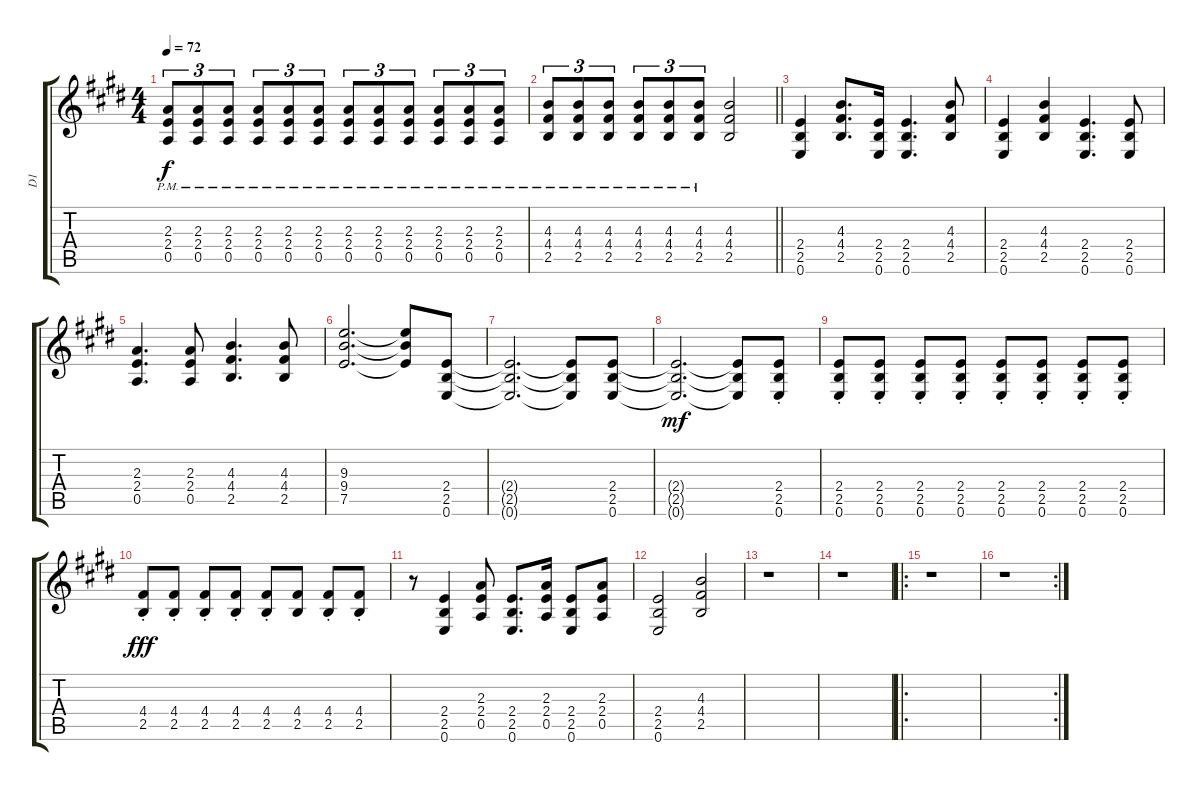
\track ("D1" "D1") {instrument distortionguitar}
\staff {score tabs}
\tuning (E4 B3 G3 D3 A2 E2) {hide}
\ts (4 4)
\tempo 72
\clef g2
\ks c#minor
(2.3{pm} 2.4{pm} 0.5{pm}).8{tu (3 2) dy f} (2.3{pm} 2.4{pm} 0.5{pm}).8{tu (3 2)} (2.3{pm} 2.4{pm} 0.5{pm}).8{tu (3 2)} (2.3{pm} 2.4{pm} 0.5{pm}).8{tu (3 2)} (2.3{pm} 2.4{pm} 0.5{pm}).8{tu (3 2)} (2.3{pm} 2.4{pm} 0.5{pm}).8{tu (3 2)} (2.3{pm} 2.4{pm} 0.5{pm}).8{tu (3 2)} (2.3{pm} 2.4{pm} 0.5{pm}).8{tu (3 2)} (2.3{pm} 2.4{pm} 0.5{pm}).8{tu (3 2)} (2.3{pm} 2.4{pm} 0.5{pm}).8{tu (3 2)} (2.3{pm} 2.4{pm} 0.5{pm}).8{tu (3 2)} (2.3{pm} 2.4{pm} 0.5{pm}).8{tu (3 2)} |
\barLineRight lightlight
(4.3{pm} 4.4{pm} 2.5{pm}).8{tu (3 2)} (4.3{pm} 4.4{pm} 2.5{pm}).8{tu (3 2)} (4.3{pm} 4.4{pm} 2.5{pm}).8{tu (3 2)} (4.3{pm} 4.4{pm} 2.5{pm}).8{tu (3 2)} (4.3{pm} 4.4{pm} 2.5{pm}).8{tu (3 2)} (4.3{pm} 4.4{pm} 2.5{pm}).8{tu (3 2)} (4.3 4.4 2.5).2 |
(2.4 2.5 0.6).4 (4.3 4.4 2.5).8{d} (2.4 2.5 0.6).16 (2.4 2.5 0.6).4{d} (4.3 4.4 2.5).8 |
(2.4 2.5 0.6).4 (4.3 4.4 2.5).4 (2.4 2.5 0.6).4{d} (2.4 2.5 0.6).8 |
(2.3 2.4 0.5).4{d} (2.3 2.4 0.5).8 (4.3 4.4 2.5).4{d} (4.3 4.4 2.5).8 |
(9.3 9.4 7.5).2{d} (9.3{t} 9.4{t} 7.5{t}).8 (2.4 2.5 0.6).8 |
(2.4{t} 2.5{t} 0.6{t}).2{d} (2.4{t} 2.5{t} 0.6{t}).8 (2.4 2.5 0.6).8 |
(2.4{t} 2.5{t} 0.6{t}).2{d dy mf} (2.4{t} 2.5{t} 0.6{t}).8 (2.4{st} 2.5{st} 0.6{st}).8 |
(2.4{st} 2.5{st} 0.6{st}).8 (2.4{st} 2.5{st} 0.6{st}).8 (2.4{st} 2.5{st} 0.6{st}).8 (2.4{st} 2.5{st} 0.6{st}).8 (2.4{st} 2.5{st} 0.6{st}).8 (2.4{st} 2.5{st} 0.6{st}).8 (2.4{st} 2.5{st} 0.6{st}).8 (2.4{st} 2.5{st} 0.6{st}).8 |
(4.4{st} 2.5{st}).8{dy fff} (4.4{st} 2.5{st}).8 (4.4{st} 2.5{st}).8 (4.4{st} 2.5{st}).8 (4.4{st} 2.5{st}).8 (4.4 2.5).8 (4.4{st} 2.5{st}).8 (4.4{st} 2.5{st}).8 |
\ks e
r.8 (2.4 2.5 0.6).4 (2.3 2.4 0.5).8 (2.4 2.5 0.6).8{d} (2.3 2.4 0.5).16 (2.4 2.5 0.6).8 (2.3 2.4 0.5).8 |
\ks c#minor
(2.4 2.5 0.6).2 (4.3 4.4 2.5).2 |
r.1 |
r.1 |
\ro
r.1 |
\rc 2
r.1
